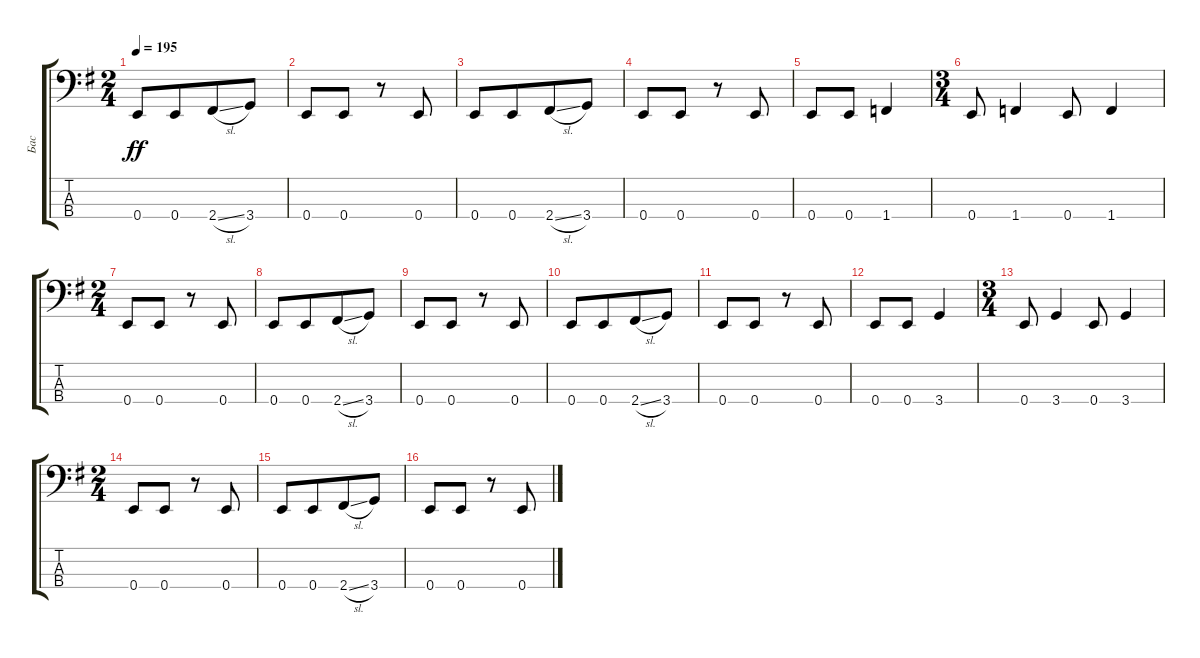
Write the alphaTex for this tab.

\track ("Бас" "Бас") {instrument electricbassfinger}
\staff {score tabs}
\tuning (G2 D2 A1 E1) {hide}
\ts (2 4)
\tempo 195
\clef f4
\ks eminor
0.4.8{dy ff} 0.4.8{beam merge} 2.4{sl}.8 3.4.8 |
0.4.8 0.4.8 r.8 0.4.8 |
0.4.8 0.4.8{beam merge} 2.4{sl}.8 3.4.8 |
0.4.8 0.4.8 r.8 0.4.8 |
0.4.8 0.4.8 1.4.4 |
\ts (3 4)
0.4.8 1.4.4 0.4.8 1.4.4 |
\ts (2 4)
0.4.8 0.4.8 r.8 0.4.8 |
0.4.8 0.4.8{beam merge} 2.4{sl}.8 3.4.8 |
0.4.8 0.4.8 r.8 0.4.8 |
0.4.8 0.4.8{beam merge} 2.4{sl}.8 3.4.8 |
0.4.8 0.4.8 r.8 0.4.8 |
0.4.8 0.4.8 3.4.4 |
\ts (3 4)
0.4.8 3.4.4 0.4.8 3.4.4 |
\ts (2 4)
0.4.8 0.4.8 r.8 0.4.8 |
0.4.8 0.4.8{beam merge} 2.4{sl}.8 3.4.8 |
0.4.8 0.4.8 r.8 0.4.8
